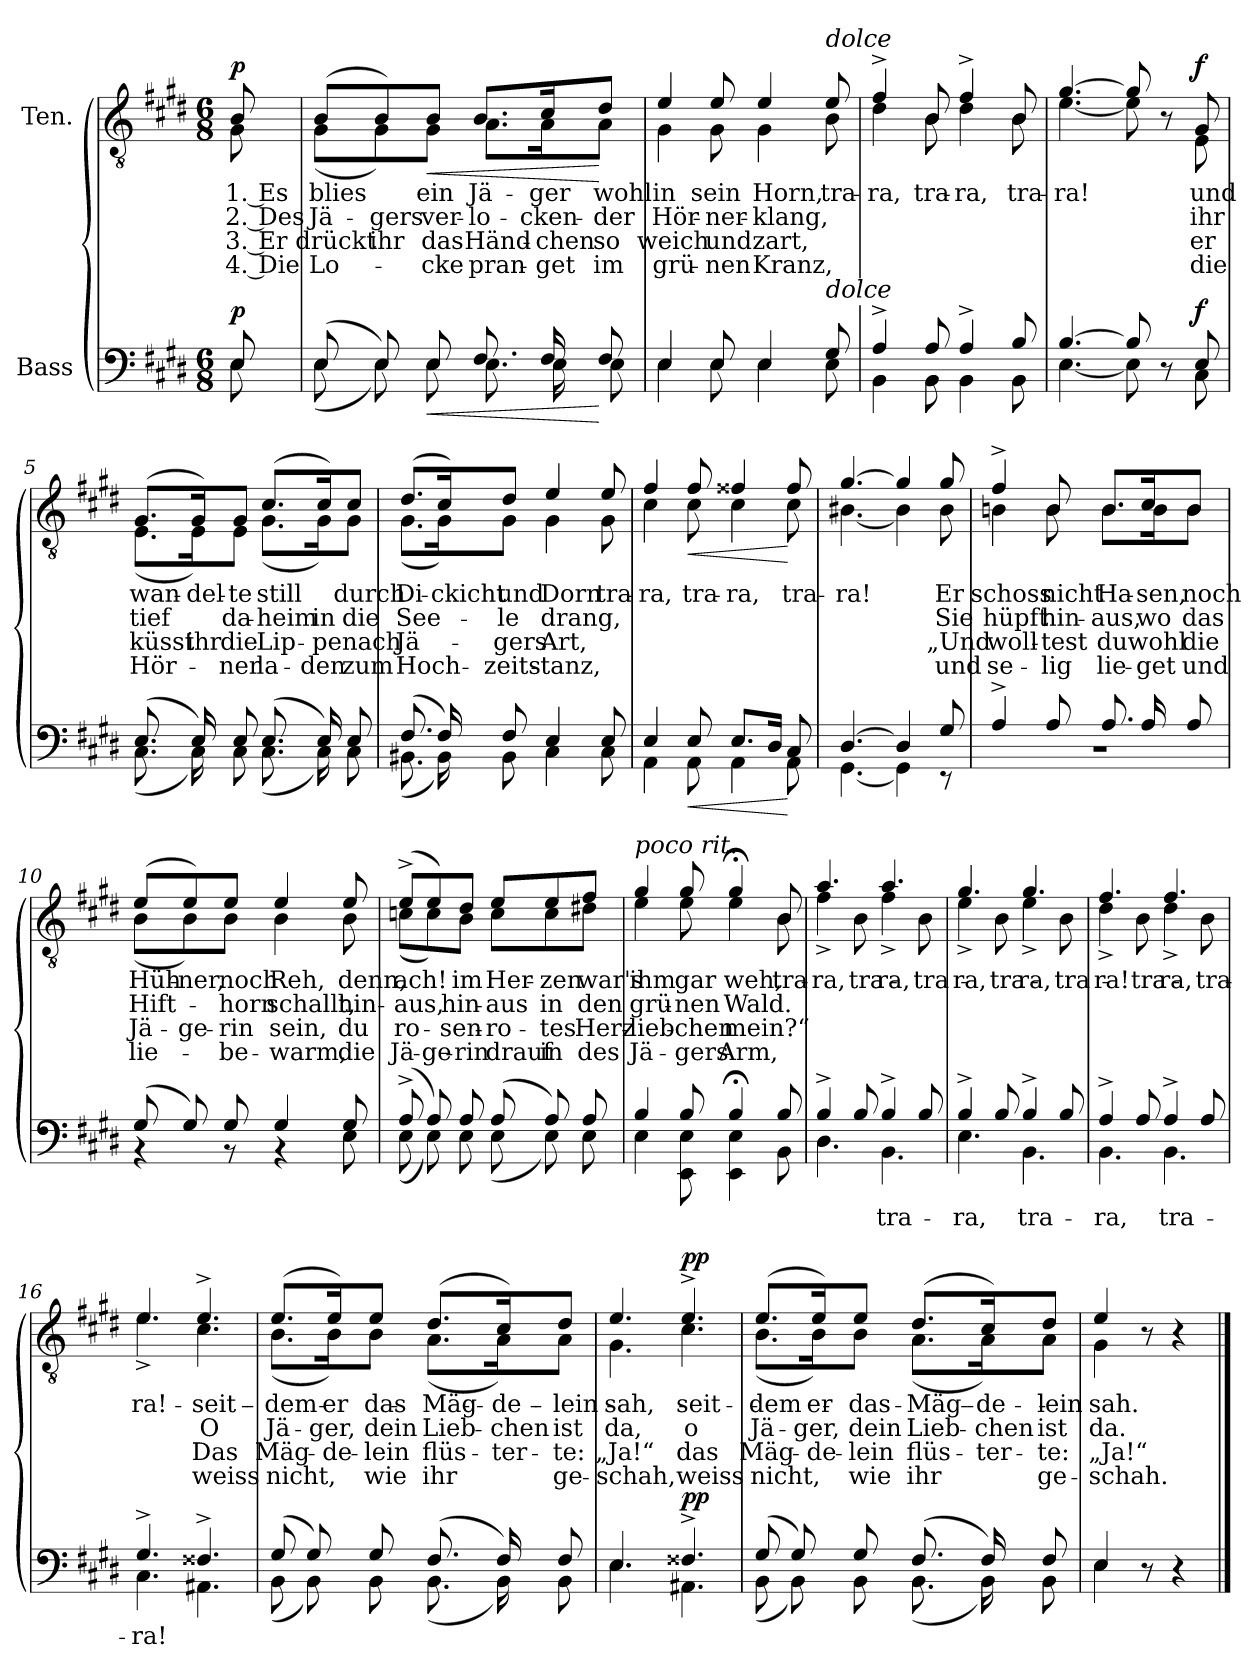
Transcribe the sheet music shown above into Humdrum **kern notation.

**kern	**text	**dynam	**kern	**text	**text	**text	**text	**dynam
*part2	*part2	*part2	*part1	*part1	*part1	*part1	*part1	*part1
*staff2	*staff2	*staff2	*staff1	*staff1	*staff1	*staff1	*staff1	*staff1
*I"Bass	*	*	*I"Ten.	*	*	*	*	*
*clefF4	*	*	*clefGv2	*	*	*	*	*
*k[f#c#g#d#]	*	*	*k[f#c#g#d#]	*	*	*	*	*
*M6/8	*	*	*M6/8	*	*	*	*	*
=	=	=	=	=	=	=	=	=
*^	*	*	*	*	*	*	*	*
!	!	!	!	!LO:TX:a:B:t=Allegretto con moto	!	!	!	!	!
!	!	!	!LO:DY:a	!	!LO:LY:b	!LO:LY:b	!LO:LY:b	!LO:LY:b	!LO:DY:a
*	*	*	*	*^	*	*	*	*	*
8E/	8E\	.	p	8B/	8G#\	1. Es	2. Des	3. Er	4. Die	p
=1	=1	=1	=1	=1	=1	=1	=1	=1	=1	=1
!	!	!	!	!	!	!LO:LY:b	!LO:LY:b	!LO:LY:b	!LO:LY:b	!
(8E/	(8E\	.	.	(8B/L	(8G#\L	blies	Jä-	drückt	Lo-	.
!	!	!	!	!	!	!	!LO:LY:b	!LO:LY:b	!	!
8E/)	8E\)	.	.	8B/)	8G#\)	.	-gers	ihr	.	.
!	!	!	!LO:HP:b	!	!	!LO:LY:b	!LO:LY:b	!LO:LY:b	!LO:LY:b	!LO:HP:b
8E/	8E\	.	<	8B/J	8G#\J	ein	ver-	das	-cke	<
!	!	!	!	!	!	!LO:LY:b	!LO:LY:b	!LO:LY:b	!LO:LY:b	!
8.F#/	8.E\	.	.	8.B/L	8.A\L	Jä-	-lo-	Händ-	pran-	.
!	!	!	!	!	!	!LO:LY:b	!LO:LY:b	!LO:LY:b	!LO:LY:b	!
16F#/	16E\	.	.	16c#/K	16A\K	-ger	-cken-	-chen	-get	.
!	!	!	!	!	!	!LO:LY:b	!LO:LY:b	!LO:LY:b	!LO:LY:b	!
8F#/	8E\	.	[	8d#/J	8A\J	wohl	-der	so	im	[
=2	=2	=2	=2	=2	=2	=2	=2	=2	=2	=2
!	!	!	!	!	!	!LO:LY:b	!LO:LY:b	!LO:LY:b	!LO:LY:b	!
4E/	4E\	.	.	4e/	4G#\	in	Hör-	weich	grü-	.
!	!	!	!	!	!	!LO:LY:b	!LO:LY:b	!LO:LY:b	!LO:LY:b	!
8E/	8E\	.	.	8e/	8G#\	sein	-ner-	und	-nen	.
!	!	!	!	!	!	!LO:LY:b	!LO:LY:b	!LO:LY:b	!LO:LY:b	!
4E/	4E\	.	.	4e/	4G#\	Horn,	-klang,	zart,	Kranz,	.
!	!	!	!	!LO:TX:a:i:t=dolce	!	!	!	!	!	!
!LO:TX:a:i:t=dolce	!	!	!	!	!	!	!	!	!	!
!	!	!	!	!	!	!LO:LY:b	!	!	!	!
8G#/	8E\	.	.	8e/	8B\	tra-	.	.	.	.
!!LO:LB:g=z	!!
=3	=3	=3	=3	=3	=3	=3	=3	=3	=3	=3
!	!	!	!	!	!	!LO:LY:b	!	!	!	!
4A^/	4BB\	.	.	4f#^/	4d#\	-ra,	.	.	.	.
!	!	!	!	!	!	!LO:LY:b	!	!	!	!
8A/	8BB\	.	.	8B/	8B\	tra-	.	.	.	.
!	!	!	!	!	!	!LO:LY:b	!	!	!	!
4A^/	4BB\	.	.	4f#^/	4d#\	-ra,	.	.	.	.
!	!	!	!	!	!	!LO:LY:b	!	!	!	!
8B/	8BB\	.	.	8B/	8B\	tra-	.	.	.	.
=4	=4	=4	=4	=4	=4	=4	=4	=4	=4	=4
!	!	!	!	!	!	!LO:LY:b	!	!	!	!
[4.B/	[4.E\	.	.	[4.g#/	[4.e\	-ra!	.	.	.	.
8B/]	8E\]	.	.	8g#/]	8e\]	.	.	.	.	.
8r	8ryy	.	.	8r	8ryy	.	.	.	.	.
!	!	!	!LO:DY:a	!	!	!LO:LY:b	!LO:LY:b	!LO:LY:b	!LO:LY:b	!LO:DY:a
8E/	8C#\	.	f	8G#/	8E\	und	ihr	er	die	f
=5	=5	=5	=5	=5	=5	=5	=5	=5	=5	=5
!	!	!	!	!	!	!LO:LY:b	!LO:LY:b	!LO:LY:b	!LO:LY:b	!
(8.E/	(8.C#\	.	.	(8.G#/L	(8.E\L	wan-	tief	küsst	Hör-	.
!	!	!	!	!	!	!LO:LY:b	!	!LO:LY:b	!	!
16E/)	16C#\)	.	.	16G#/K)	16E\K)	-del-	.	ihr	.	.
!	!	!	!	!	!	!LO:LY:b	!LO:LY:b	!LO:LY:b	!LO:LY:b	!
8E/	8C#\	.	.	8G#/J	8E\J	-te	da-	die	-ner	.
!	!	!	!	!	!	!LO:LY:b	!LO:LY:b	!LO:LY:b	!LO:LY:b	!
(8.E/	(8.C#\	.	.	(8.c#/L	(8.G#\L	still	-heim	Lip-	la-	.
!	!	!	!	!	!	!	!LO:LY:b	!LO:LY:b	!LO:LY:b	!
16E/)	16C#\)	.	.	16c#/K)	16G#\K)	.	in	-pe	-den	.
!	!	!	!	!	!	!LO:LY:b	!LO:LY:b	!LO:LY:b	!LO:LY:b	!
8E/	8C#\	.	.	8c#/J	8G#\J	durch	die	nach	zum	.
!!LO:LB:g=z	!!
=6	=6	=6	=6	=6	=6	=6	=6	=6	=6	=6
!	!	!	!	!	!	!LO:LY:b	!LO:LY:b	!LO:LY:b	!LO:LY:b	!
(8.F#/	(8.BB#X\	.	.	(8.d#/L	(8.G#\L	Di-	See-	Jä-	Hoch-	.
!	!	!	!	!	!	!LO:LY:b	!	!	!	!
16F#/)	16BB#\)	.	.	16c#/K)	16G#\K)	-ckicht	.	.	.	.
!	!	!	!	!	!	!LO:LY:b	!LO:LY:b	!LO:LY:b	!LO:LY:b	!
8F#/	8BB#\	.	.	8d#/J	8G#\J	und	-le	-gers	-zeits-	.
!	!	!	!	!	!	!LO:LY:b	!LO:LY:b	!LO:LY:b	!LO:LY:b	!
4E/	4C#\	.	.	4e/	4G#\	Dorn	drang,	Art,	-tanz,	.
!	!	!	!	!	!	!LO:LY:b	!	!	!	!
8E/	8C#\	.	.	8e/	8G#\	tra-	.	.	.	.
=7	=7	=7	=7	=7	=7	=7	=7	=7	=7	=7
!	!	!	!	!	!	!LO:LY:b	!	!	!	!
4E/	4AA\	.	.	4f#/	4c#\	-ra,	.	.	.	.
!	!	!	!LO:HP:b	!	!	!LO:LY:b	!	!	!	!LO:HP:b
8E/	8AA\	.	<	8f#/	8c#\	tra-	.	.	.	<
!	!	!	!	!	!	!LO:LY:b	!	!	!	!
8.E/L	4AA\	.	.	4f##X/	4c#\	-ra,	.	.	.	.
16D#/Jk	.	.	.	.	.	.	.	.	.	.
!	!	!	!	!	!	!LO:LY:b	!	!	!	!
8C#/	8AA\	.	[	8f##/	8c#\	tra-	.	.	.	[
=8	=8	=8	=8	=8	=8	=8	=8	=8	=8	=8
!	!	!	!	!	!	!LO:LY:b	!	!	!	!
[4.D#/	[4.GG#\	.	.	[4.g#/	[4.B#X\	-ra!	.	.	.	.
4D#/]	4GG#\]	.	.	4g#/]	4B#\]	.	.	.	.	.
!	!	!	!	!	!	!LO:LY:b	!LO:LY:b	!LO:LY:b	!LO:LY:b	!
8G#/	8r	.	.	8g#/	8B#\	Er	Sie	„Und	und	.
!!LO:PB:g=z	!!
=9	=9	=9	=9	=9	=9	=9	=9	=9	=9	=9
!	!	!	!	!	!	!LO:LY:b	!LO:LY:b	!LO:LY:b	!LO:LY:b	!
4A^/	2.r	.	.	4f#^/	4Bni\	schoss	hüpft	woll-	se-	.
!	!	!	!	!	!	!LO:LY:b	!LO:LY:b	!LO:LY:b	!LO:LY:b	!
8A/	.	.	.	8B/	8B\	nicht	hin-	-test	lig	.
!	!	!	!	!	!	!LO:LY:b	!LO:LY:b	!LO:LY:b	!LO:LY:b	!
8.A/	.	.	.	8.B/L	8.B\L	Ha-	-aus,	du	lie-	.
!	!	!	!	!	!	!LO:LY:b	!LO:LY:b	!LO:LY:b	!LO:LY:b	!
16A/	.	.	.	16c#/K	16B\K	-sen,	wo	wohl	-get	.
!	!	!	!	!	!	!LO:LY:b	!LO:LY:b	!LO:LY:b	!LO:LY:b	!
8A/	.	.	.	8B/J	8B\J	noch	das	die	und	.
=10	=10	=10	=10	=10	=10	=10	=10	=10	=10	=10
!	!	!	!	!	!	!LO:LY:b	!LO:LY:b	!LO:LY:b	!LO:LY:b	!
(8G#/	4r	.	.	(8e/L	(8B\L	Hüh-	Hift-	Jä-	lie-	.
!	!	!	!	!	!	!LO:LY:b	!	!LO:LY:b	!	!
8G#/)	.	.	.	8e/)	8B\)	-ner,	.	-ge-	.	.
!	!	!	!	!	!	!LO:LY:b	!LO:LY:b	!LO:LY:b	!LO:LY:b	!
8G#/	8r	.	.	8e/J	8B\J	noch	-horn	-rin	-be-	.
!	!	!	!	!	!	!LO:LY:b	!LO:LY:b	!LO:LY:b	!LO:LY:b	!
4G#/	4r	.	.	4e/	4B\	Reh,	schallt,	sein,	-warm,	.
!	!	!	!	!	!	!LO:LY:b	!LO:LY:b	!LO:LY:b	!LO:LY:b	!
8G#/	8E\	.	.	8e/	8B\	denn,	hin-	du	die	.
!!LO:LB:g=z	!!
=11	=11	=11	=11	=11	=11	=11	=11	=11	=11	=11
!	!	!	!	!	!	!LO:LY:b	!LO:LY:b	!LO:LY:b	!LO:LY:b	!
(8A^/	(8E\	.	.	(8e^/L	(8cn\L	ach!	-aus,	ro-	Jä-	.
!	!	!	!	!	!	!	!	!	!LO:LY:b	!
8A/)	8E\)	.	.	8e/)	8c\)	.	.	.	-ge-	.
!	!	!	!	!	!	!LO:LY:b	!LO:LY:b	!LO:LY:b	!LO:LY:b	!
8A/	8E\	.	.	8d#/J	8B\J	im	hin-	-sen-	-rin	.
!	!	!	!	!	!	!LO:LY:b	!LO:LY:b	!LO:LY:b	!LO:LY:b	!
(8A/	(8E\	.	.	8e/L	8c\L	Her-	-aus	-ro-	drauf	.
!	!	!	!	!	!	!LO:LY:b	!LO:LY:b	!LO:LY:b	!LO:LY:b	!
8A/)	8E\)	.	.	8e/	8c\	-zen	in	-tes	in	.
!	!	!	!	!	!	!LO:LY:b	!LO:LY:b	!LO:LY:b	!LO:LY:b	!
8A/	8E\	.	.	8f#/J	8d#X\J	war's	den	Herz-	des	.
=12	=12	=12	=12	=12	=12	=12	=12	=12	=12	=12
!	!	!	!	!LO:TX:a:i:t=poco rit.	!	!	!	!	!	!
!	!	!	!	!	!	!LO:LY:b	!LO:LY:b	!LO:LY:b	!LO:LY:b	!
4B/	4E\	.	.	4g#/	4e\	ihm	grü-	-lieb-	Jä-	.
!	!	!	!	!	!	!LO:LY:b	!LO:LY:b	!LO:LY:b	!LO:LY:b	!
8B/	8EE\ 8E\	.	.	8g#/	8e\	gar	-nen	-chen	-gers	.
!	!	!	!	!	!	!LO:LY:b	!LO:LY:b	!LO:LY:b	!LO:LY:b	!
4B;</	4EE\ 4E\	.	.	4g#;</	4e\	weh,	Wald.	mein?“	Arm,	.
!	!	!	!	!	!	!LO:LY:b	!	!	!	!
8B/	8BB\	.	.	8B/	8B\	tra-	.	.	.	.
=13	=13	=13	=13	=13	=13	=13	=13	=13	=13	=13
!	!	!	!	!	!	!LO:LY:b	!	!	!	!
4B^/	4.D#\	.	.	4.a/	4f#^\	ra,	.	.	.	.
!	!	!	!	!	!	!LO:LY:b	!	!	!	!
8B/	.	.	.	.	8B\	tra-	.	.	.	.
!	!	!LO:LY:b	!	!	!	!LO:LY:b	!	!	!	!
!	!	!	!	!	!	!LO:LY:b	!	!	!	!
4B^/	4.BB\	tra-	.	4.a/	4f#^\	-ra,	.	.	.	.
!	!	!	!	!	!	!LO:LY:b	!	!	!	!
8B/	.	.	.	.	8B\	tra-	.	.	.	.
!!LO:LB:g=z	!!
=14	=14	=14	=14	=14	=14	=14	=14	=14	=14	=14
!	!	!LO:LY:b	!	!	!	!LO:LY:b	!	!	!	!
!	!	!	!	!	!	!LO:LY:b	!	!	!	!
4B^/	4.E\	-ra,	.	4.g#/	4e^\	ra,	.	.	.	.
!	!	!	!	!	!	!LO:LY:b	!	!	!	!
8B/	.	.	.	.	8B\	tra-	.	.	.	.
!	!	!LO:LY:b	!	!	!	!LO:LY:b	!	!	!	!
!	!	!	!	!	!	!LO:LY:b	!	!	!	!
4B^/	4.BB\	tra-	.	4.g#/	4e^\	-ra,	.	.	.	.
!	!	!	!	!	!	!LO:LY:b	!	!	!	!
8B/	.	.	.	.	8B\	tra-	.	.	.	.
=15	=15	=15	=15	=15	=15	=15	=15	=15	=15	=15
!	!	!LO:LY:b	!	!	!	!LO:LY:b	!	!	!	!
!	!	!	!	!	!	!LO:LY:b	!	!	!	!
4A^/	4.BB\	-ra,	.	4.f#/	4d#^\	ra!	.	.	.	.
!	!	!	!	!	!	!LO:LY:b	!	!	!	!
8A/	.	.	.	.	8B\	tra-	.	.	.	.
!	!	!LO:LY:b	!	!	!	!LO:LY:b	!	!	!	!
!	!	!	!	!	!	!LO:LY:b	!	!	!	!
4A^/	4.BB\	tra-	.	4.f#/	4d#^\	-ra,	.	.	.	.
!	!	!	!	!	!	!LO:LY:b	!	!	!	!
8A/	.	.	.	.	8B\	tra-	.	.	.	.
=16	=16	=16	=16	=16	=16	=16	=16	=16	=16	=16
!	!	!LO:LY:b	!	!	!	!LO:LY:b	!	!	!	!
!	!	!	!	!	!	!LO:LY:b	!	!	!	!
4.G#^/	4.C#\	-ra!	.	4.e/	4.e^\	-ra!	.	.	.	.
!	!	!	!	!	!	!LO:LY:b	!LO:LY:b	!LO:LY:b	!LO:LY:b	!
4.F##X^/	4.AA#X\	.	.	4.e^/	4.c#\	seit-	O	Das	weiss	.
=17	=17	=17	=17	=17	=17	=17	=17	=17	=17	=17
!	!	!	!	!	!	!LO:LY:b	!LO:LY:b	!LO:LY:b	!LO:LY:b	!
(8G#/	(8BB\	.	.	(8.e/L	(8.B\L	-dem	Jä-	Mäg-	nicht,	.
8G#/)	8BB\)	.	.	.	.	.	.	.	.	.
!	!	!	!	!	!	!LO:LY:b	!LO:LY:b	!LO:LY:b	!	!
.	.	.	.	16e/K)	16B\K)	er	-ger,	-de-	.	.
!	!	!	!	!	!	!LO:LY:b	!LO:LY:b	!LO:LY:b	!LO:LY:b	!
8G#/	8BB\	.	.	8e/J	8B\J	das	dein	-lein	wie	.
!	!	!	!	!	!	!LO:LY:b	!LO:LY:b	!LO:LY:b	!LO:LY:b	!
(8.F#/	(8.BB\	.	.	(8.d#/L	(8.A\L	Mäg-	Lieb-	flüs-	ihr	.
!	!	!	!	!	!	!LO:LY:b	!LO:LY:b	!LO:LY:b	!	!
16F#/)	16BB\)	.	.	16c#/K)	16A\K)	-de-	-chen	-ter-	.	.
!	!	!	!	!	!	!LO:LY:b	!LO:LY:b	!LO:LY:b	!LO:LY:b	!
8F#/	8BB\	.	.	8d#/J	8A\J	-lein	ist	-te:	ge-	.
!!LO:LB:g=z	!!
=18	=18	=18	=18	=18	=18	=18	=18	=18	=18	=18
!	!	!	!	!	!	!LO:LY:b	!LO:LY:b	!LO:LY:b	!LO:LY:b	!
4.E/	4.E\	.	.	4.e/	4.G#\	sah,	da,	„Ja!“	-schah,	.
!	!	!	!LO:DY:a	!	!	!LO:LY:b	!LO:LY:b	!LO:LY:b	!LO:LY:b	!LO:DY:a
4.F##X^/	4.AA#X\	.	pp	4.e^/	4.c#\	seit-	o	das	weiss	pp
=19	=19	=19	=19	=19	=19	=19	=19	=19	=19	=19
!	!	!	!	!	!	!LO:LY:b	!LO:LY:b	!LO:LY:b	!LO:LY:b	!
(8G#/	(8BB\	.	.	(8.e/L	(8.B\L	-dem	Jä-	Mäg-	nicht,	.
8G#/)	8BB\)	.	.	.	.	.	.	.	.	.
!	!	!	!	!	!	!LO:LY:b	!LO:LY:b	!LO:LY:b	!	!
.	.	.	.	16e/K)	16B\K)	er	-ger,	-de-	.	.
!	!	!	!	!	!	!LO:LY:b	!LO:LY:b	!LO:LY:b	!LO:LY:b	!
8G#/	8BB\	.	.	8e/J	8B\J	das	dein	-lein	wie	.
!	!	!	!	!	!	!LO:LY:b	!LO:LY:b	!LO:LY:b	!LO:LY:b	!
(8.F#/	(8.BB\	.	.	(8.d#/L	(8.A\L	Mäg-	Lieb-	flüs-	ihr	.
!	!	!	!	!	!	!LO:LY:b	!LO:LY:b	!LO:LY:b	!	!
16F#/)	16BB\)	.	.	16c#/K)	16A\K)	-de-	-chen	-ter-	.	.
!	!	!	!	!	!	!LO:LY:b	!LO:LY:b	!LO:LY:b	!LO:LY:b	!
8F#/	8BB\	.	.	8d#/J	8A\J	-lein	ist	-te:	ge-	.
=20	=20	=20	=20	=20	=20	=20	=20	=20	=20	=20
!	!	!	!	!	!	!LO:LY:b	!LO:LY:b	!LO:LY:b	!LO:LY:b	!
4E/	4E\	.	.	4e/	4G#\	sah.	da.	„Ja!“	-schah.	.
8r	8ryy	.	.	8r	8ryy	.	.	.	.	.
4r	4ryy	.	.	4r	4ryy	.	.	.	.	.
*v	*v	*	*	*	*	*	*	*	*	*
*	*	*	*v	*v	*	*	*	*	*
==	==	==	==	==	==	==	==	==
*-	*-	*-	*-	*-	*-	*-	*-	*-
